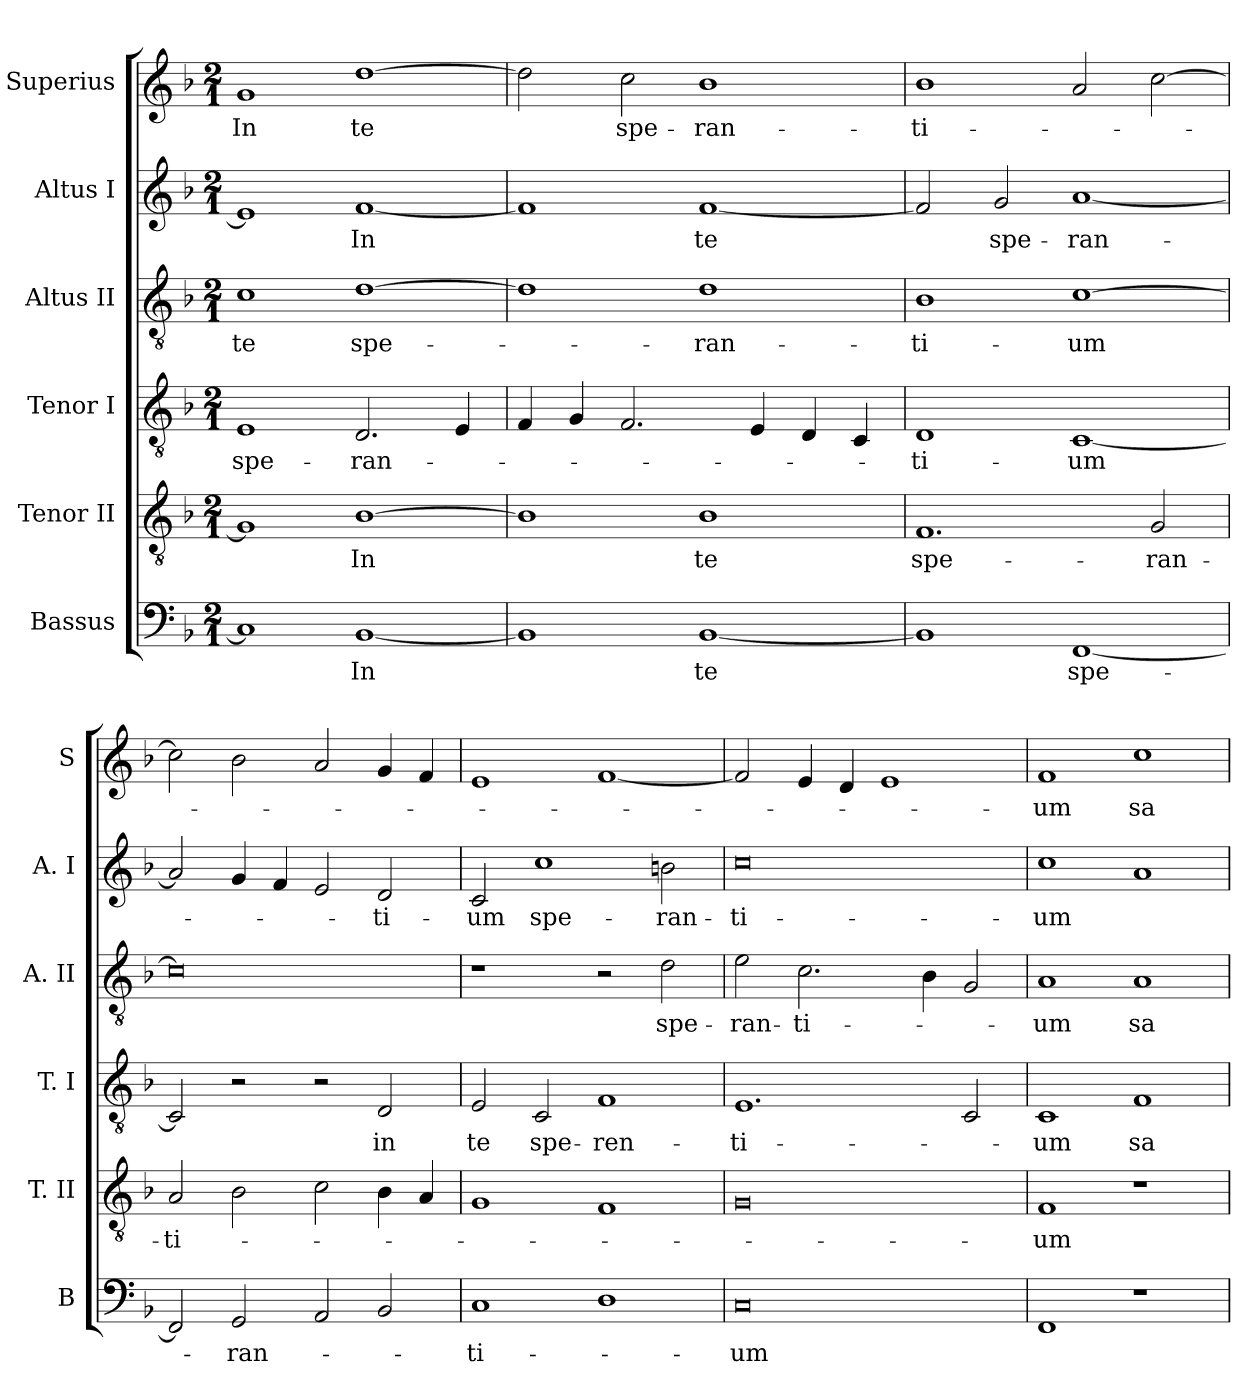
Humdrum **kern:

**kern	**text	**kern	**text	**kern	**text	**kern	**text	**kern	**text	**kern	**text
*part6	*part6	*part5	*part5	*part4	*part4	*part3	*part3	*part2	*part2	*part1	*part1
*staff6	*staff6	*staff5	*staff5	*staff4	*staff4	*staff3	*staff3	*staff2	*staff2	*staff1	*staff1
*I"Bassus	*	*I"Tenor II	*	*I"Tenor I	*	*I"Altus II	*	*I"Altus I	*	*I"Superius	*
*I'B	*	*I'T. II	*	*I'T. I	*	*I'A. II	*	*I'A. I	*	*I'S	*
*clefF4	*	*clefGv2	*	*clefGv2	*	*clefGv2	*	*clefG2	*	*clefG2	*
*k[b-]	*	*k[b-]	*	*k[b-]	*	*k[b-]	*	*k[b-]	*	*k[b-]	*
*F:	*	*F:	*	*F:	*	*F:	*	*F:	*	*F:	*
*M2/1	*	*M2/1	*	*M2/1	*	*M2/1	*	*M2/1	*	*M2/1	*
=	=	=	=	=	=	=	=	=	=	=	=
1C]	.	1G]	.	1E	spe-	1c	te	1e]	.	1g	In
[1BB-	In	[1B-	In	2.D	ran-	[1d	spe-	[1f	In	[1dd	te
.	.	.	.	4E	.	.	.	.	.	.	.
=	=	=	=	=	=	=	=	=	=	=	=
1BB-]	.	1B-]	.	4F	.	1d]	.	1f]	.	2dd]	.
.	.	.	.	4G	.	.	.	.	.	.	.
.	.	.	.	2.F	.	.	.	.	.	2cc	spe-
[1BB-	te	1B-	te	.	.	1d	ran-	[1f	te	1b-	ran-
.	.	.	.	4E	.	.	.	.	.	.	.
.	.	.	.	4D	.	.	.	.	.	.	.
.	.	.	.	4C	.	.	.	.	.	.	.
=	=	=	=	=	=	=	=	=	=	=	=
1BB-]	.	1.F	spe-	1D	ti-	1B-	ti-	2f]	.	1b-	ti-
.	.	.	.	.	.	.	.	2g	spe-	.	.
[1FF	spe-	.	.	[1C	um	[1c	um	[1a	ran-	2a	.
.	.	2G	ran-	.	.	.	.	.	.	[2cc	.
=	=	=	=	=	=	=	=	=	=	=	=
2FF]	.	2A	ti-	2C]	.	0c]	.	2a]	.	2cc]	.
2GG	ran-	2B-	.	2r	.	.	.	4g	.	2b-	.
.	.	.	.	.	.	.	.	4f	.	.	.
2AA	.	2c	.	2r	.	.	.	2e	.	2a	.
2BB-	.	4B-	.	2D	in	.	.	2d	ti-	4g	.
.	.	4A	.	.	.	.	.	.	.	4f	.
=	=	=	=	=	=	=	=	=	=	=	=
1C	ti-	1G	.	2E	te	1r	.	2c	um	1e	.
.	.	.	.	2C	spe-	.	.	1cc	spe-	.	.
1D	.	1F	.	1F	ren-	2r	.	.	.	[1f	.
.	.	.	.	.	.	2d	spe-	2bn	ran-	.	.
=	=	=	=	=	=	=	=	=	=	=	=
0C	um	0G	.	1.E	ti-	2e	ran-	0cc	ti-	2f]	.
.	.	.	.	.	.	2.c	ti-	.	.	4e	.
.	.	.	.	.	.	.	.	.	.	4d	.
.	.	.	.	.	.	.	.	.	.	1e	.
.	.	.	.	.	.	4B-	.	.	.	.	.
.	.	.	.	2C	.	2G	.	.	.	.	.
=	=	=	=	=	=	=	=	=	=	=	=
1FF	.	1F	um	1C	um	1A	um	1cc	um	1f	um
1r	.	1r	.	1F	sa-	1A	sa-	1a	.	1cc	sa-
=	=	=	=	=	=	=	=	=	=	=	=
*-	*-	*-	*-	*-	*-	*-	*-	*-	*-	*-	*-
